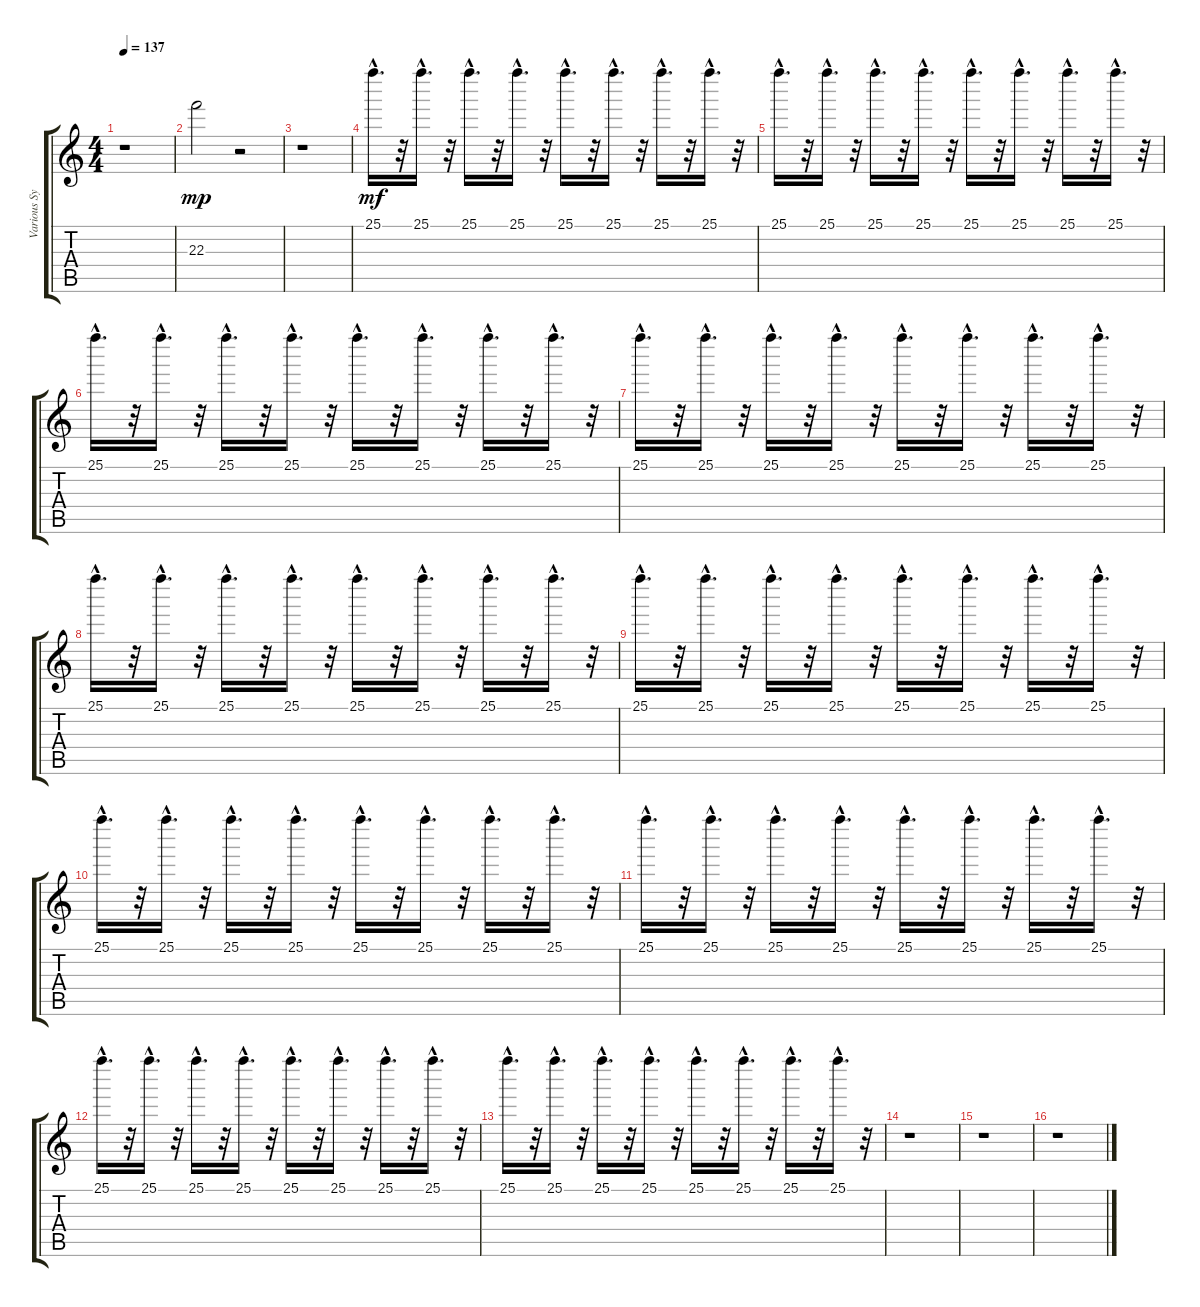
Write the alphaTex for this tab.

\track ("Various Synth Fillers" "Various Sy") {instrument distortionguitar}
\staff {score tabs}
\tuning (E4 B3 G3 D3 A2 E2) {hide}
\ts (4 4)
\tempo 137
\clef g2
\ks c
r.1{dy mp} |
22.3.2 r.2 |
r.1 |
25.1{hac}.16{d dy mf instrument agogo} r.32 25.1{hac}.16{d} r.32 25.1{hac}.16{d} r.32 25.1{hac}.16{d} r.32 25.1{hac}.16{d} r.32 25.1{hac}.16{d} r.32 25.1{hac}.16{d} r.32 25.1{hac}.16{d} r.32 |
25.1{hac}.16{d} r.32 25.1{hac}.16{d} r.32 25.1{hac}.16{d} r.32 25.1{hac}.16{d} r.32 25.1{hac}.16{d} r.32 25.1{hac}.16{d} r.32 25.1{hac}.16{d} r.32 25.1{hac}.16{d} r.32 |
25.1{hac}.16{d} r.32 25.1{hac}.16{d} r.32 25.1{hac}.16{d} r.32 25.1{hac}.16{d} r.32 25.1{hac}.16{d} r.32 25.1{hac}.16{d} r.32 25.1{hac}.16{d} r.32 25.1{hac}.16{d} r.32 |
25.1{hac}.16{d} r.32 25.1{hac}.16{d} r.32 25.1{hac}.16{d} r.32 25.1{hac}.16{d} r.32 25.1{hac}.16{d} r.32 25.1{hac}.16{d} r.32 25.1{hac}.16{d} r.32 25.1{hac}.16{d} r.32 |
25.1{hac}.16{d} r.32 25.1{hac}.16{d} r.32 25.1{hac}.16{d} r.32 25.1{hac}.16{d} r.32 25.1{hac}.16{d} r.32 25.1{hac}.16{d} r.32 25.1{hac}.16{d} r.32 25.1{hac}.16{d} r.32 |
25.1{hac}.16{d} r.32 25.1{hac}.16{d} r.32 25.1{hac}.16{d} r.32 25.1{hac}.16{d} r.32 25.1{hac}.16{d} r.32 25.1{hac}.16{d} r.32 25.1{hac}.16{d} r.32 25.1{hac}.16{d} r.32 |
25.1{hac}.16{d} r.32 25.1{hac}.16{d} r.32 25.1{hac}.16{d} r.32 25.1{hac}.16{d} r.32 25.1{hac}.16{d} r.32 25.1{hac}.16{d} r.32 25.1{hac}.16{d} r.32 25.1{hac}.16{d} r.32 |
25.1{hac}.16{d} r.32 25.1{hac}.16{d} r.32 25.1{hac}.16{d} r.32 25.1{hac}.16{d} r.32 25.1{hac}.16{d} r.32 25.1{hac}.16{d} r.32 25.1{hac}.16{d} r.32 25.1{hac}.16{d} r.32 |
25.1{hac}.16{d} r.32 25.1{hac}.16{d} r.32 25.1{hac}.16{d} r.32 25.1{hac}.16{d} r.32 25.1{hac}.16{d} r.32 25.1{hac}.16{d} r.32 25.1{hac}.16{d} r.32 25.1{hac}.16{d} r.32 |
25.1{hac}.16{d} r.32 25.1{hac}.16{d} r.32 25.1{hac}.16{d} r.32 25.1{hac}.16{d} r.32 25.1{hac}.16{d} r.32 25.1{hac}.16{d} r.32 25.1{hac}.16{d} r.32 25.1{hac}.16{d} r.32 |
r.1 |
r.1 |
r.1
